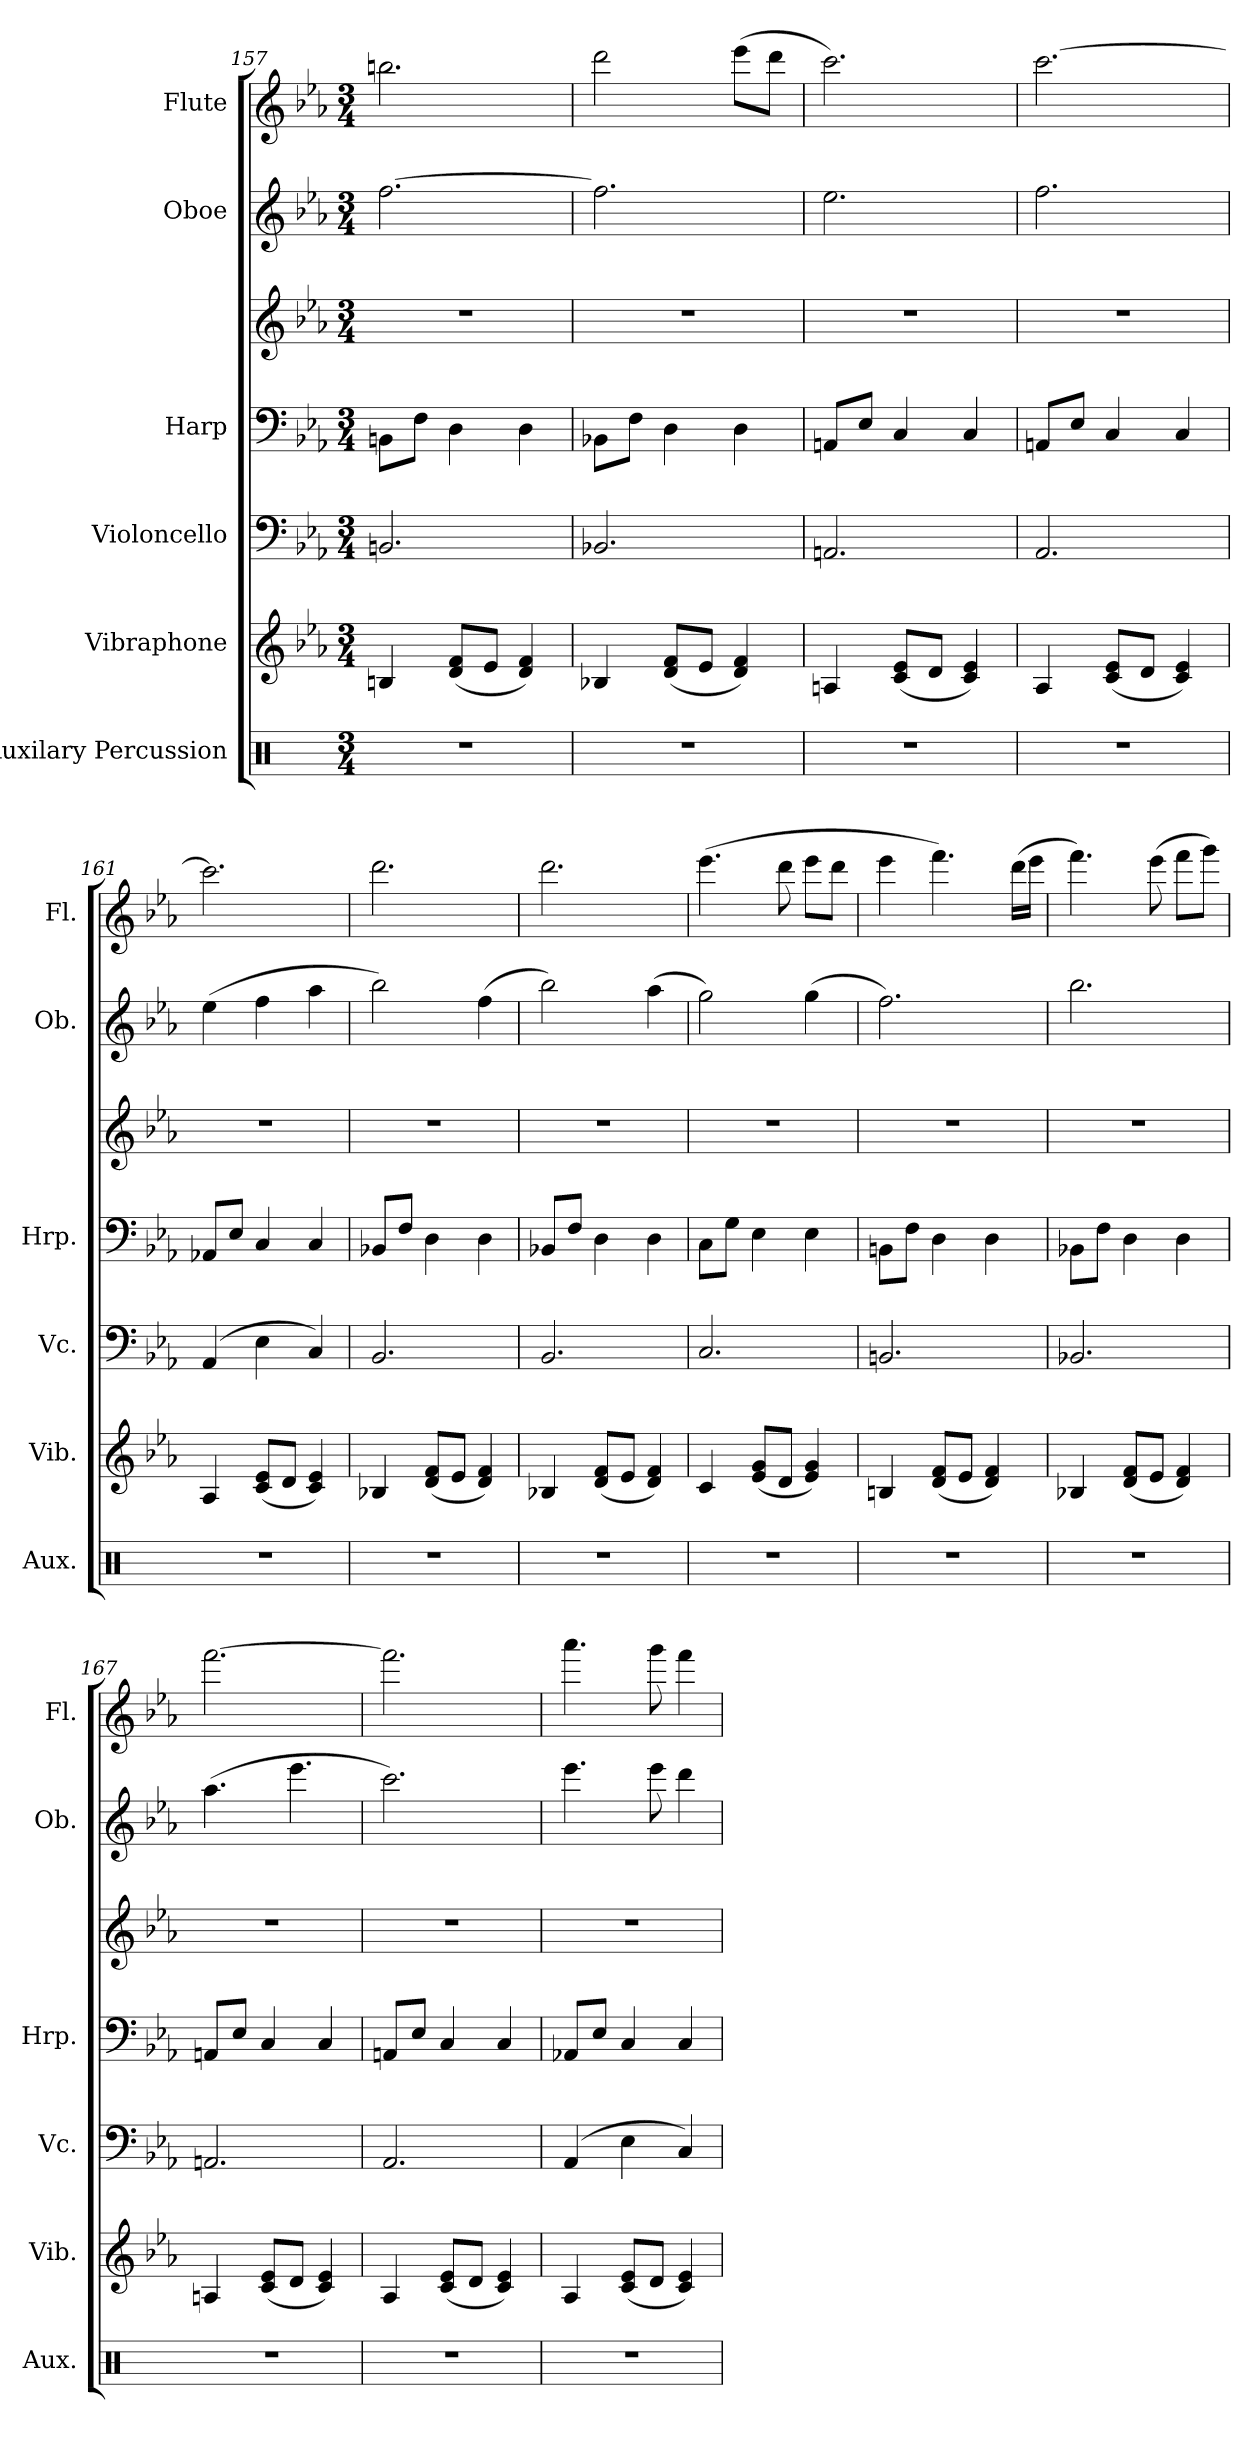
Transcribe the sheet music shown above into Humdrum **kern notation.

**kern	**kern	**kern	**kern	**kern	**kern	**kern
*part6	*part5	*part4	*part3	*part3	*part2	*part1
*staff7	*staff6	*staff5	*staff4	*staff3	*staff2	*staff1
*I"Auxilary Percussion	*I"Vibraphone	*I"Violoncello	*I"Harp	*	*I"Oboe	*I"Flute
*I'Aux.	*I'Vib.	*I'Vc.	*I'Hrp.	*	*I'Ob.	*I'Fl.
*clefX	*clefG2	*clefF4	*clefF4	*clefG2	*clefG2	*clefG2
*k[]	*k[b-e-a-]	*k[b-e-a-]	*k[b-e-a-]	*k[b-e-a-]	*k[b-e-a-]	*k[b-e-a-]
*M3/4	*M3/4	*M3/4	*M3/4	*M3/4	*M3/4	*M3/4
=157	=157	=157	=157	=157	=157	=157
2.r	4Bn/	2.BBn/	8BBn\L	2.r	[2.ff\	2.bbn\
.	.	.	8F\J	.	.	.
.	(8d/ 8f/L	.	4D\	.	.	.
.	8e-/J	.	.	.	.	.
.	4d/ 4f/)	.	4D\	.	.	.
=158	=158	=158	=158	=158	=158	=158
2.r	4B-X/	2.BB-X/	8BB-X\L	2.r	2.ff\]	2ddd\
.	.	.	8F\J	.	.	.
.	(8d/ 8f/L	.	4D\	.	.	.
.	8e-/J	.	.	.	.	.
.	4d/ 4f/)	.	4D\	.	.	(8eee-\L
.	.	.	.	.	.	8ddd\J
=159	=159	=159	=159	=159	=159	=159
2.r	4An/	2.AAn/	8AAn/L	2.r	2.ee-\	2.ccc\)
.	.	.	8E-/J	.	.	.
.	(8c/ 8e-/L	.	4C/	.	.	.
.	8d/J	.	.	.	.	.
.	4c/ 4e-/)	.	4C/	.	.	.
=160	=160	=160	=160	=160	=160	=160
2.r	4A-/	2.AA-/	8AAn/L	2.r	2.ff\	[2.ccc\
.	.	.	8E-/J	.	.	.
.	(8c/ 8e-/L	.	4C/	.	.	.
.	8d/J	.	.	.	.	.
.	4c/ 4e-/)	.	4C/	.	.	.
=161	=161	=161	=161	=161	=161	=161
2.r	4A-/	(4AA-/	8AA-X/L	2.r	(4ee-\	2.ccc\]
.	.	.	8E-/J	.	.	.
.	(8c/ 8e-/L	4E-\	4C/	.	4ff\	.
.	8d/J	.	.	.	.	.
.	4c/ 4e-/)	4C/)	4C/	.	4aa-\	.
=162	=162	=162	=162	=162	=162	=162
2.r	4B-X/	2.BB-/	8BB-X/L	2.r	2bb-\)	2.ddd\
.	.	.	8F/J	.	.	.
.	(8d/ 8f/L	.	4D\	.	.	.
.	8e-/J	.	.	.	.	.
.	4d/ 4f/)	.	4D\	.	(4ff\	.
!!LO:PB:g=z
=163	=163	=163	=163	=163	=163	=163
2.r	4B-X/	2.BB-/	8BB-X/L	2.r	2bb-\)	2.ddd\
.	.	.	8F/J	.	.	.
.	(8d/ 8f/L	.	4D\	.	.	.
.	8e-/J	.	.	.	.	.
.	4d/ 4f/)	.	4D\	.	(4aa-\	.
=164	=164	=164	=164	=164	=164	=164
2.r	4c/	2.C/	8C\L	2.r	2gg\)	(4.eee-\
.	.	.	8G\J	.	.	.
.	(8e-/ 8g/L	.	4E-\	.	.	.
.	8d/J	.	.	.	.	8ddd\
.	4e-/ 4g/)	.	4E-\	.	(4gg\	8eee-\L
.	.	.	.	.	.	8ddd\J
=165	=165	=165	=165	=165	=165	=165
2.r	4Bn/	2.BBn/	8BBn\L	2.r	2.ff\)	4eee-\
.	.	.	8F\J	.	.	.
.	(8d/ 8f/L	.	4D\	.	.	4.fff\)
.	8e-/J	.	.	.	.	.
.	4d/ 4f/)	.	4D\	.	.	.
.	.	.	.	.	.	(16ddd\LL
.	.	.	.	.	.	16eee-\JJ
=166	=166	=166	=166	=166	=166	=166
2.r	4B-X/	2.BB-X/	8BB-X\L	2.r	2.bb-\	4.fff\)
.	.	.	8F\J	.	.	.
.	(8d/ 8f/L	.	4D\	.	.	.
.	8e-/J	.	.	.	.	(8eee-\
.	4d/ 4f/)	.	4D\	.	.	8fff\L
.	.	.	.	.	.	8ggg\J)
=167	=167	=167	=167	=167	=167	=167
2.r	4An/	2.AAn/	8AAn/L	2.r	(4.aa-\	[2.fff\
.	.	.	8E-/J	.	.	.
.	(8c/ 8e-/L	.	4C/	.	.	.
.	8d/J	.	.	.	4.eee-\	.
.	4c/ 4e-/)	.	4C/	.	.	.
=168	=168	=168	=168	=168	=168	=168
2.r	4A-/	2.AA-/	8AAn/L	2.r	2.ccc\)	2.fff\]
.	.	.	8E-/J	.	.	.
.	(8c/ 8e-/L	.	4C/	.	.	.
.	8d/J	.	.	.	.	.
.	4c/ 4e-/)	.	4C/	.	.	.
!!LO:PB:g=z
=169	=169	=169	=169	=169	=169	=169
2.r	4A-/	(4AA-/	8AA-X/L	2.r	4.eee-\	4.aaa-\
.	.	.	8E-/J	.	.	.
.	(8c/ 8e-/L	4E-\	4C/	.	.	.
.	8d/J	.	.	.	8eee-\	8ggg\
.	4c/ 4e-/)	4C/)	4C/	.	4ddd\	4fff\
=	=	=	=	=	=	=
*-	*-	*-	*-	*-	*-	*-
